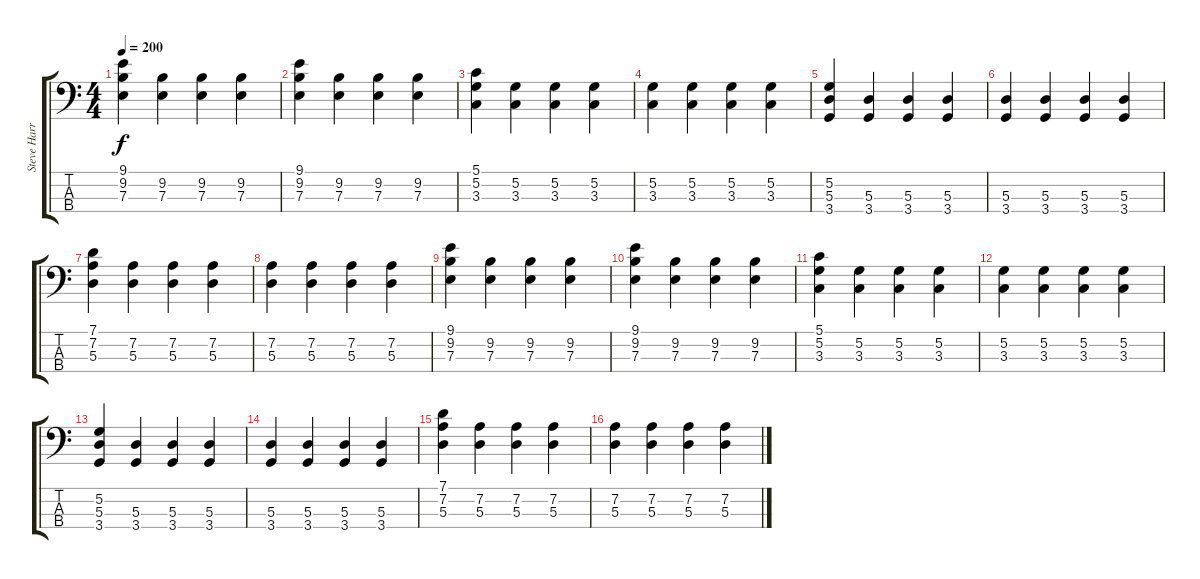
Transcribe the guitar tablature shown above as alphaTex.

\track ("Steve Harris" "Steve Harr") {instrument electricbassfinger}
\staff {score tabs}
\tuning (G2 D2 A1 E1) {hide}
\ts (4 4)
\tempo 200
\clef f4
\ks c
(9.1 9.2 7.3).4{dy f} (9.2 7.3).4 (9.2 7.3).4 (9.2 7.3).4 |
(9.1 9.2 7.3).4 (9.2 7.3).4 (9.2 7.3).4 (9.2 7.3).4 |
(5.1 5.2 3.3).4 (5.2 3.3).4 (5.2 3.3).4 (5.2 3.3).4 |
(5.2 3.3).4 (5.2 3.3).4 (5.2 3.3).4 (5.2 3.3).4 |
(5.2 5.3 3.4).4 (5.3 3.4).4 (5.3 3.4).4 (5.3 3.4).4 |
(5.3 3.4).4 (5.3 3.4).4 (5.3 3.4).4 (5.3 3.4).4 |
(7.1 7.2 5.3).4 (7.2 5.3).4 (7.2 5.3).4 (7.2 5.3).4 |
(7.2 5.3).4 (7.2 5.3).4 (7.2 5.3).4 (7.2 5.3).4 |
(9.1 9.2 7.3).4 (9.2 7.3).4 (9.2 7.3).4 (9.2 7.3).4 |
(9.1 9.2 7.3).4 (9.2 7.3).4 (9.2 7.3).4 (9.2 7.3).4 |
(5.1 5.2 3.3).4 (5.2 3.3).4 (5.2 3.3).4 (5.2 3.3).4 |
(5.2 3.3).4 (5.2 3.3).4 (5.2 3.3).4 (5.2 3.3).4 |
(5.2 5.3 3.4).4 (5.3 3.4).4 (5.3 3.4).4 (5.3 3.4).4 |
(5.3 3.4).4 (5.3 3.4).4 (5.3 3.4).4 (5.3 3.4).4 |
(7.1 7.2 5.3).4 (7.2 5.3).4 (7.2 5.3).4 (7.2 5.3).4 |
(7.2 5.3).4 (7.2 5.3).4 (7.2 5.3).4 (7.2 5.3).4
